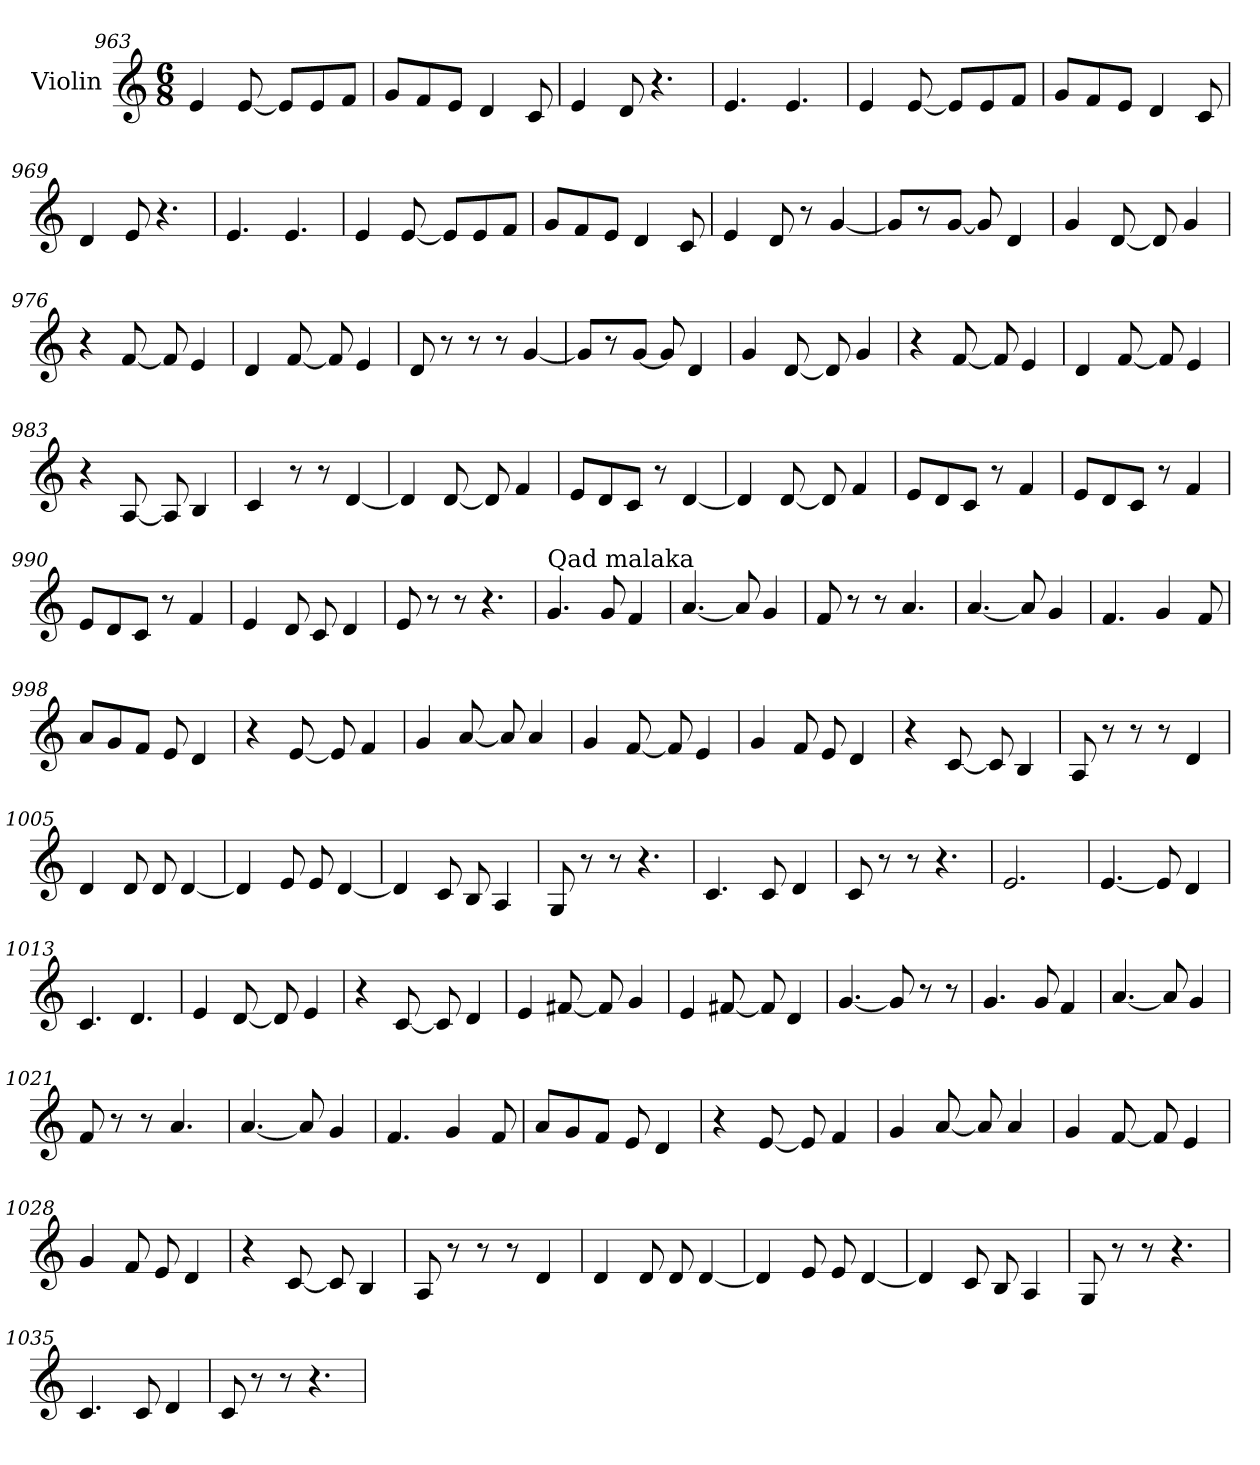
**kern
*part1
*staff1
*I"Violin
*clefG2
*k[]
*M6/8
=963
4e/
[8e/
8e/L]
8e/
8f/J
=964
8g/L
8f/
8e/J
4d/
8c/
!!LO:LB:g=z
=965
4e/
8d/
4.r
=966
4.e/
4.e/
=967
4e/
[8e/
8e/L]
8e/
8f/J
=968
8g/L
8f/
8e/J
4d/
8c/
=969
4d/
8e/
4.r
=970
4.e/
4.e/
=971
4e/
[8e/
8e/L]
8e/
8f/J
!!LO:LB:g=z
=972
8g/L
8f/
8e/J
4d/
8c/
=973
4e/
8d/
8r
[4g/
=974
8g/L]
8r
[8g/J
8g/]
4d/
=975
4g/
[8d/
8d/]
4g/
=976
4r
[8f/
8f/]
4e/
=977
4d/
[8f/
8f/]
4e/
!!LO:LB:g=z
=978
8d/
8r
8r
8r
[4g/
=979
8g/L]
8r
[8g/J
8g/]
4d/
=980
4g/
[8d/
8d/]
4g/
=981
4r
[8f/
8f/]
4e/
=982
4d/
[8f/
8f/]
4e/
=983
4r
[8A/
8A/]
4B/
!!LO:PB:g=z
=984
4c/
8r
8r
[4d/
=985
4d/]
[8d/
8d/]
4f/
=986
8e/L
8d/
8c/J
8r
[4d/
=987
4d/]
[8d/
8d/]
4f/
=988
8e/L
8d/
8c/J
8r
4f/
=989
8e/L
8d/
8c/J
8r
4f/
!!LO:LB:g=z
=990
8e/L
8d/
8c/J
8r
4f/
=991
4e/
8d/
8c/
4d/
=992
8e/
8r
8r
4.r
=993
*MM150
!LO:TX:a:t=Qad malaka
4.g/
8g/
4f/
=994
[4.a/
8a/]
4g/
=995
8f/
8r
8r
4.a/
=996
[4.a/
8a/]
4g/
!!LO:LB:g=z
=997
4.f/
4g/
8f/
=998
8a/L
8g/
8f/J
8e/
4d/
=999
4r
[8e/
8e/]
4f/
=1000
4g/
[8a/
8a/]
4a/
=1001
4g/
[8f/
8f/]
4e/
=1002
4g/
8f/
8e/
4d/
!!LO:LB:g=z
=1003
4r
[8c/
8c/]
4B/
=1004
8A/
8r
8r
8r
4d/
=1005
4d/
8d/
8d/
[4d/
=1006
4d/]
8e/
8e/
[4d/
=1007
4d/]
8c/
8B/
4A/
=1008
8G/
8r
8r
4.r
!!LO:LB:g=z
=1009
4.c/
8c/
4d/
=1010
8c/
8r
8r
4.r
=1011
2.e/
=1012
[4.e/
8e/]
4d/
=1013
4.c/
4.d/
=1014
4e/
[8d/
8d/]
4e/
=1015
4r
[8c/
8c/]
4d/
!!LO:LB:g=z
=1016
4e/
[8f#X/
8f#/]
4g/
=1017
4e/
[8f#X/
8f#/]
4d/
=1018
[4.g/
8g/]
8r
8r
=1019
4.g/
8g/
4f/
=1020
[4.a/
8a/]
4g/
=1021
8f/
8r
8r
4.a/
!!LO:LB:g=z
=1022
[4.a/
8a/]
4g/
=1023
4.f/
4g/
8f/
=1024
8a/L
8g/
8f/J
8e/
4d/
=1025
4r
[8e/
8e/]
4f/
=1026
4g/
[8a/
8a/]
4a/
=1027
4g/
[8f/
8f/]
4e/
!!LO:LB:g=z
=1028
4g/
8f/
8e/
4d/
=1029
4r
[8c/
8c/]
4B/
=1030
8A/
8r
8r
8r
4d/
=1031
4d/
8d/
8d/
[4d/
=1032
4d/]
8e/
8e/
[4d/
=1033
4d/]
8c/
8B/
4A/
!!LO:PB:g=z
=1034
8G/
8r
8r
4.r
=1035
4.c/
8c/
4d/
=1036
8c/
8r
8r
4.r
=
*-
